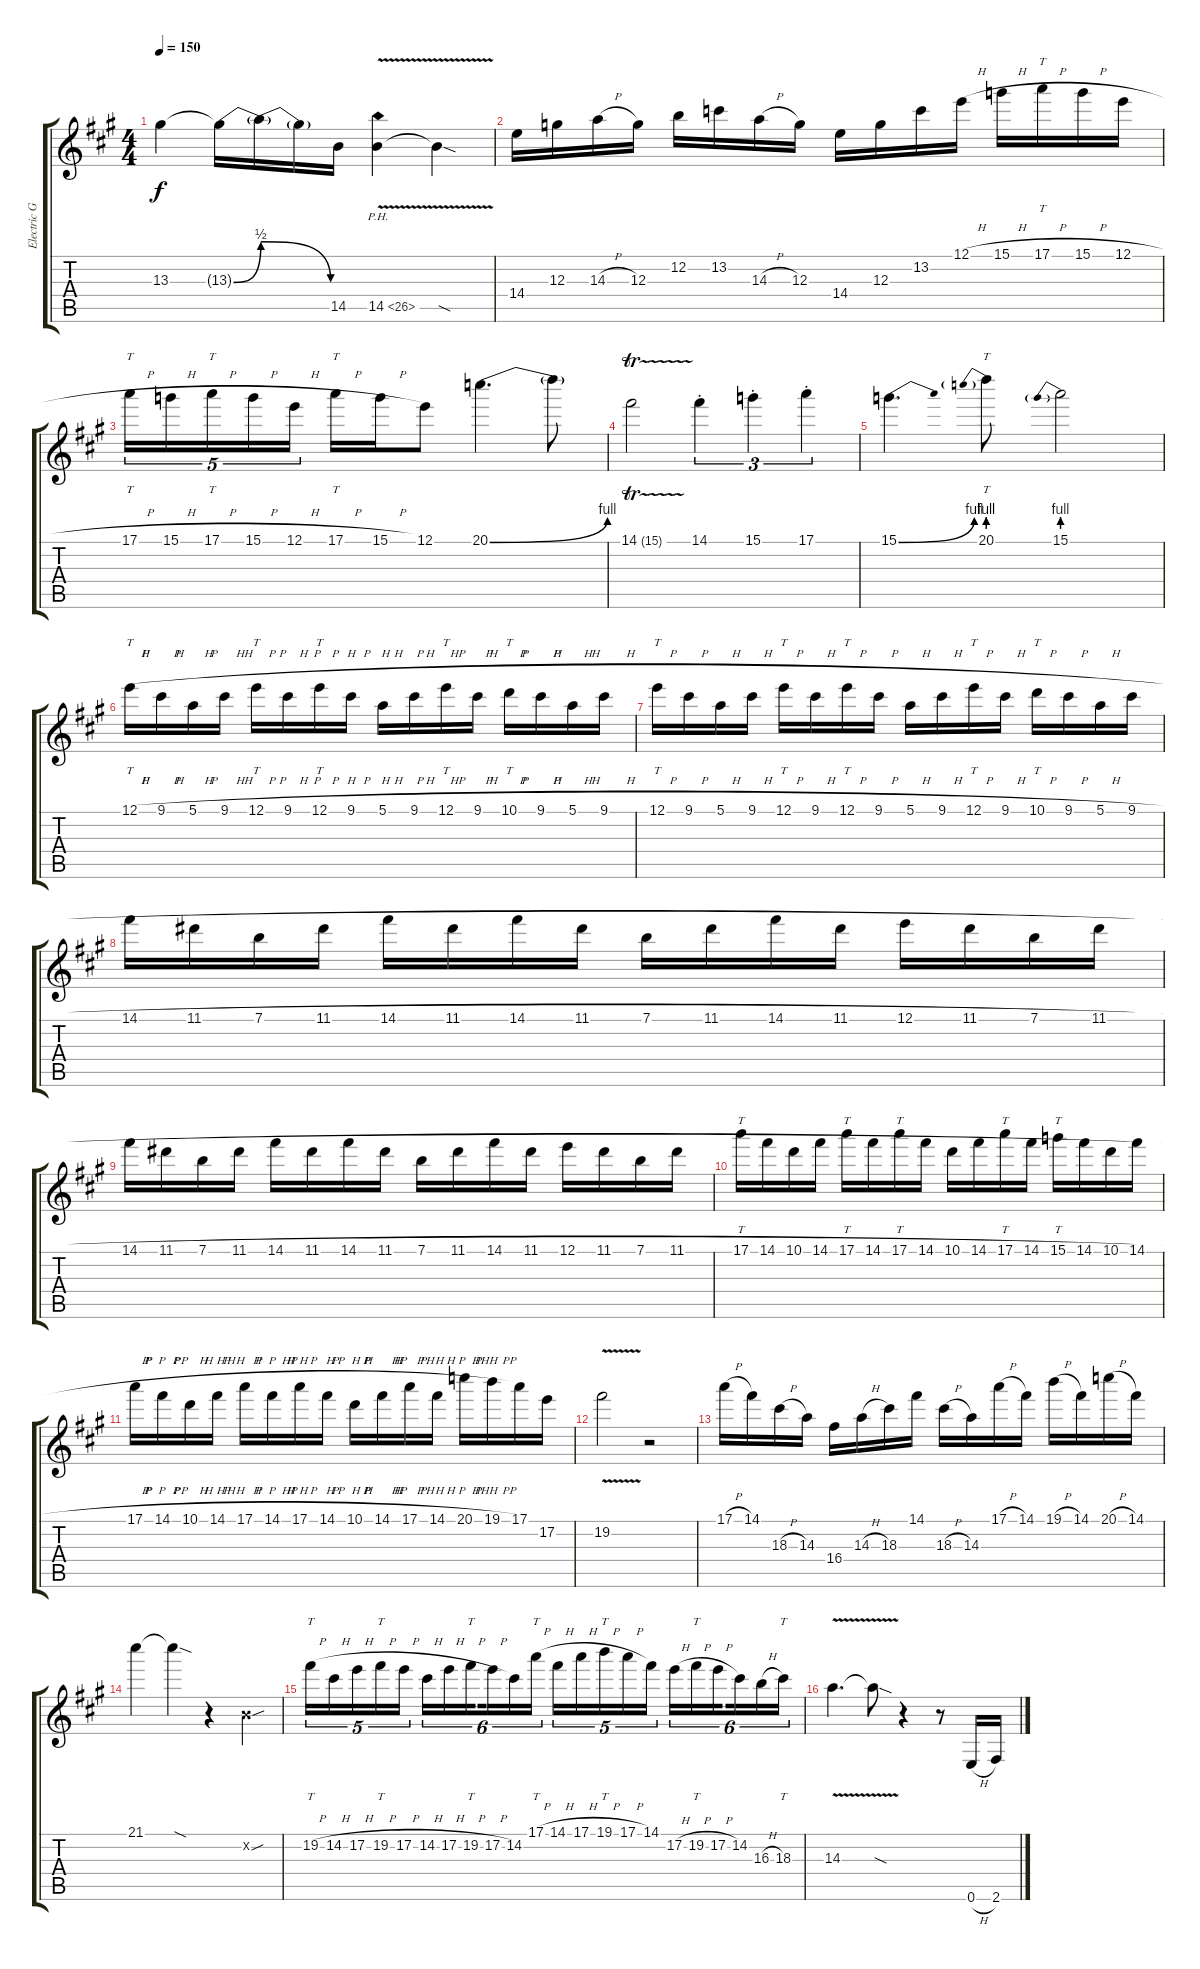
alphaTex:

\track ("Electric Guitar III" "Electric G") {instrument overdrivenguitar}
\staff {score tabs}
\tuning (E4 B3 G3 D3 A2 E2) {hide}
\ts (4 4)
\tempo 150
\clef g2
\ks a
13.3.4{dy f} 13.3{be (bend 0 0 60 2) t}.16 13.3{be (release 0 2 60 0) t}.16 13.3{t}.16 14.5.16 14.5{ph 12 v}.4 14.5{sod t}.4 |
14.4.16 12.3.16 14.3{h}.16 12.3.16 12.2.16 13.2.16 14.3{h}.16 12.3.16 14.4.16 12.3.16 13.2.16 12.1{h}.16 15.1{h}.16 17.1{h}.16{tt} 15.1{h}.16 12.1{h}.16 |
17.1{h}.16{tt tu (5 4)} 15.1{h}.16{tu (5 4)} 17.1{h}.16{tt tu (5 4)} 15.1{h}.16{tu (5 4)} 12.1{h}.16{tu (5 4)} 17.1{h}.16{tt} 15.1{h}.16 12.1.8 20.1{be (bend 0 0 60 4)}.4{d} 20.1{t}.8 |
14.1{tr (15 32)}.2 14.1{st}.4{tu (3 2)} 15.1{st}.4{tu (3 2)} 17.1{st}.4{tu (3 2)} |
15.1{be (bend 0 0 60 4)}.4{d} 20.1{be (prebend 0 4 60 4)}.8{tt} 15.1{be (prebend 0 4 60 4)}.2 |
12.1{h}.16{tt} 9.1{h}.16 5.1{h}.16 9.1{h}.16 12.1{h}.16{tt} 9.1{h}.16 12.1{h}.16{tt} 9.1{h}.16 5.1{h}.16 9.1{h}.16 12.1{h}.16{tt} 9.1{h}.16 10.1{h}.16{tt} 9.1{h}.16 5.1{h}.16 9.1{h}.16 |
12.1{h}.16{tt} 9.1{h}.16 5.1{h}.16 9.1{h}.16 12.1{h}.16{tt} 9.1{h}.16 12.1{h}.16{tt} 9.1{h}.16 5.1{h}.16 9.1{h}.16 12.1{h}.16{tt} 9.1{h}.16 10.1{h}.16{tt} 9.1{h}.16 5.1{h}.16 9.1{h}.16 |
14.1{h}.16 11.1{h}.16 7.1{h}.16 11.1{h}.16 14.1{h}.16 11.1{h}.16 14.1{h}.16 11.1{h}.16 7.1{h}.16 11.1{h}.16 14.1{h}.16 11.1{h}.16 12.1{h}.16 11.1{h}.16 7.1{h}.16 11.1{h}.16 |
14.1{h}.16 11.1{h}.16 7.1{h}.16 11.1{h}.16 14.1{h}.16 11.1{h}.16 14.1{h}.16 11.1{h}.16 7.1{h}.16 11.1{h}.16 14.1{h}.16 11.1{h}.16 12.1{h}.16 11.1{h}.16 7.1{h}.16 11.1{h}.16 |
17.1{h}.16{tt} 14.1{h}.16 10.1{h}.16 14.1{h}.16 17.1{h}.16{tt} 14.1{h}.16 17.1{h}.16{tt} 14.1{h}.16 10.1{h}.16 14.1{h}.16 17.1{h}.16{tt} 14.1{h}.16 15.1{h}.16{tt} 14.1{h}.16 10.1{h}.16 14.1{h}.16 |
17.1{h}.16 14.1{h}.16 10.1{h}.16 14.1{h}.16 17.1{h}.16 14.1{h}.16 17.1{h}.16 14.1{h}.16 10.1{h}.16 14.1{h}.16 17.1{h}.16 14.1{h}.16 20.1{h}.16 19.1{h}.16 17.1.16 17.2.16 |
19.2{v}.2 r.2 |
17.1{h}.16 14.1.16 18.3{h}.16 14.3.16 16.4.16 14.3{h}.16 18.3.16 14.1.16 18.3{h}.16 14.3.16 17.1{h}.16 14.1.16 19.1{h}.16 14.1.16 20.1{h}.16 14.1.16 |
21.1.4 21.1{sod t}.4 r.4 0.2{sou x}.4 |
19.2{h}.16{tt tu (5 4)} 14.2{h}.16{tu (5 4)} 17.2{h}.16{tu (5 4)} 19.2{h}.16{tt tu (5 4)} 17.2{h}.16{tu (5 4)} 14.2{h}.16{tu (6 4)} 17.2{h}.16{tu (6 4)} 19.2{h}.16{tt tu (6 4) beam splitsecondary} 17.2{h}.16{tu (6 4)} 14.2.16{tu (6 4)} 17.1{h}.16{tt tu (6 4)} 14.1{h}.16{tu (5 4)} 17.1{h}.16{tu (5 4)} 19.1{h}.16{tt tu (5 4)} 17.1{h}.16{tu (5 4)} 14.1.16{tu (5 4)} 17.2{h}.16{tu (6 4)} 19.2{h}.16{tt tu (6 4)} 17.2{h}.16{tu (6 4) beam splitsecondary} 14.2.16{tu (6 4)} 16.3{h}.16{tu (6 4)} 18.3.16{tt tu (6 4)} |
14.3{v}.4{d} 14.3{sod t}.8 r.4 r.8 0.6{h}.16 2.6.16
